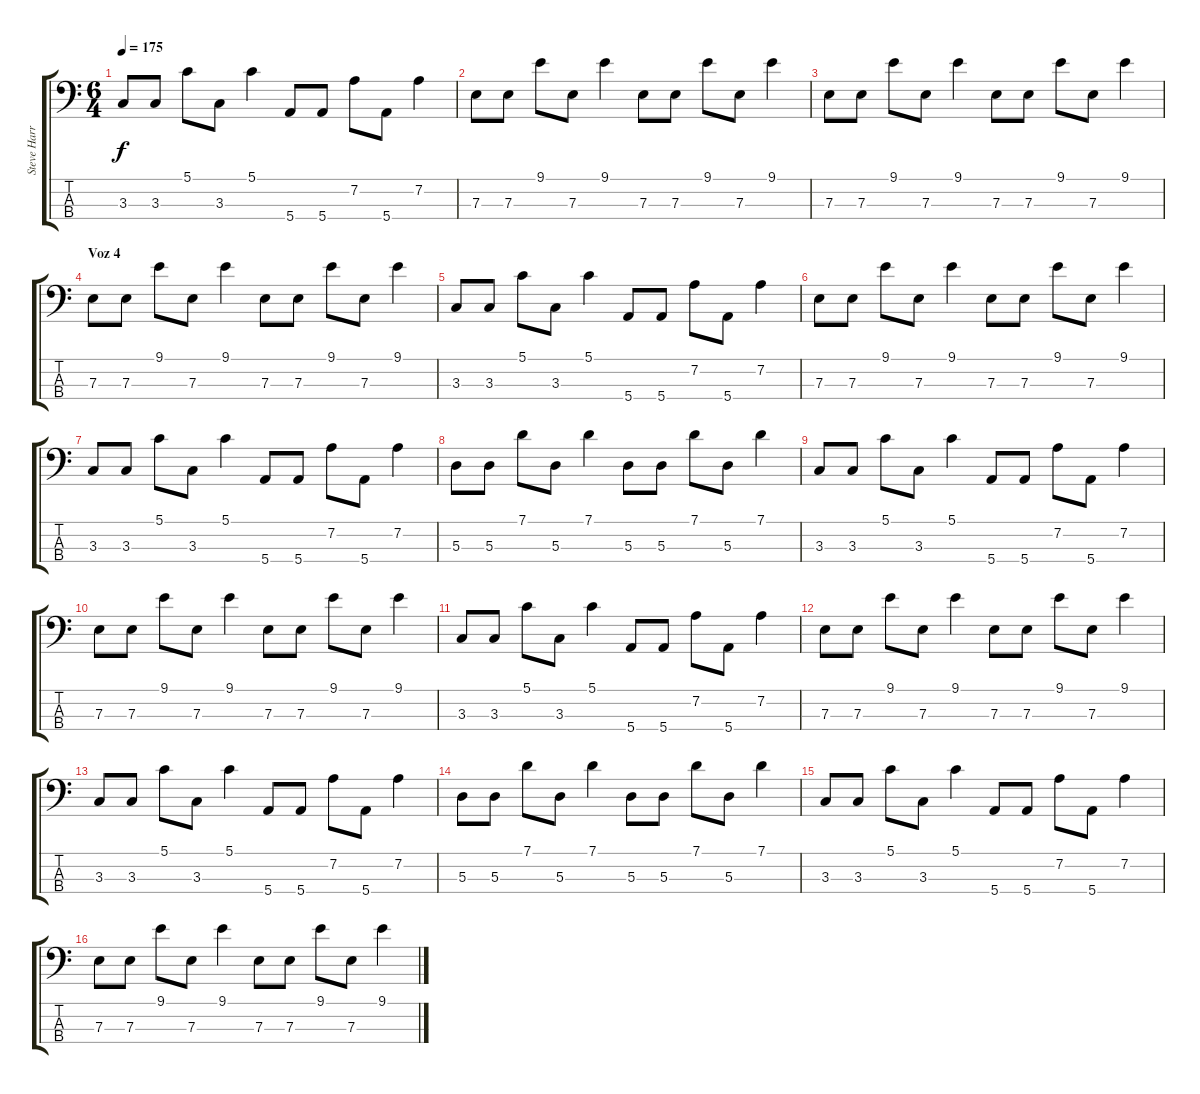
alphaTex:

\track ("Steve Harris" "Steve Harr") {instrument electricbassfinger}
\staff {score tabs}
\tuning (G2 D2 A1 E1) {hide}
\ts (6 4)
\tempo 175
\clef f4
\ks c
3.3.8{dy f} 3.3.8 5.1.8 3.3.8 5.1.4 5.4.8 5.4.8 7.2.8 5.4.8 7.2.4 |
7.3.8 7.3.8 9.1.8 7.3.8 9.1.4 7.3.8 7.3.8 9.1.8 7.3.8 9.1.4 |
7.3.8 7.3.8 9.1.8 7.3.8 9.1.4 7.3.8 7.3.8 9.1.8 7.3.8 9.1.4 |
\section ("" "Voz 4")
7.3.8 7.3.8 9.1.8 7.3.8 9.1.4 7.3.8 7.3.8 9.1.8 7.3.8 9.1.4 |
3.3.8 3.3.8 5.1.8 3.3.8 5.1.4 5.4.8 5.4.8 7.2.8 5.4.8 7.2.4 |
7.3.8 7.3.8 9.1.8 7.3.8 9.1.4 7.3.8 7.3.8 9.1.8 7.3.8 9.1.4 |
3.3.8 3.3.8 5.1.8 3.3.8 5.1.4 5.4.8 5.4.8 7.2.8 5.4.8 7.2.4 |
5.3.8 5.3.8 7.1.8 5.3.8 7.1.4 5.3.8 5.3.8 7.1.8 5.3.8 7.1.4 |
3.3.8 3.3.8 5.1.8 3.3.8 5.1.4 5.4.8 5.4.8 7.2.8 5.4.8 7.2.4 |
7.3.8 7.3.8 9.1.8 7.3.8 9.1.4 7.3.8 7.3.8 9.1.8 7.3.8 9.1.4 |
3.3.8 3.3.8 5.1.8 3.3.8 5.1.4 5.4.8 5.4.8 7.2.8 5.4.8 7.2.4 |
7.3.8 7.3.8 9.1.8 7.3.8 9.1.4 7.3.8 7.3.8 9.1.8 7.3.8 9.1.4 |
3.3.8 3.3.8 5.1.8 3.3.8 5.1.4 5.4.8 5.4.8 7.2.8 5.4.8 7.2.4 |
5.3.8 5.3.8 7.1.8 5.3.8 7.1.4 5.3.8 5.3.8 7.1.8 5.3.8 7.1.4 |
3.3.8 3.3.8 5.1.8 3.3.8 5.1.4 5.4.8 5.4.8 7.2.8 5.4.8 7.2.4 |
7.3.8 7.3.8 9.1.8 7.3.8 9.1.4 7.3.8 7.3.8 9.1.8 7.3.8 9.1.4
